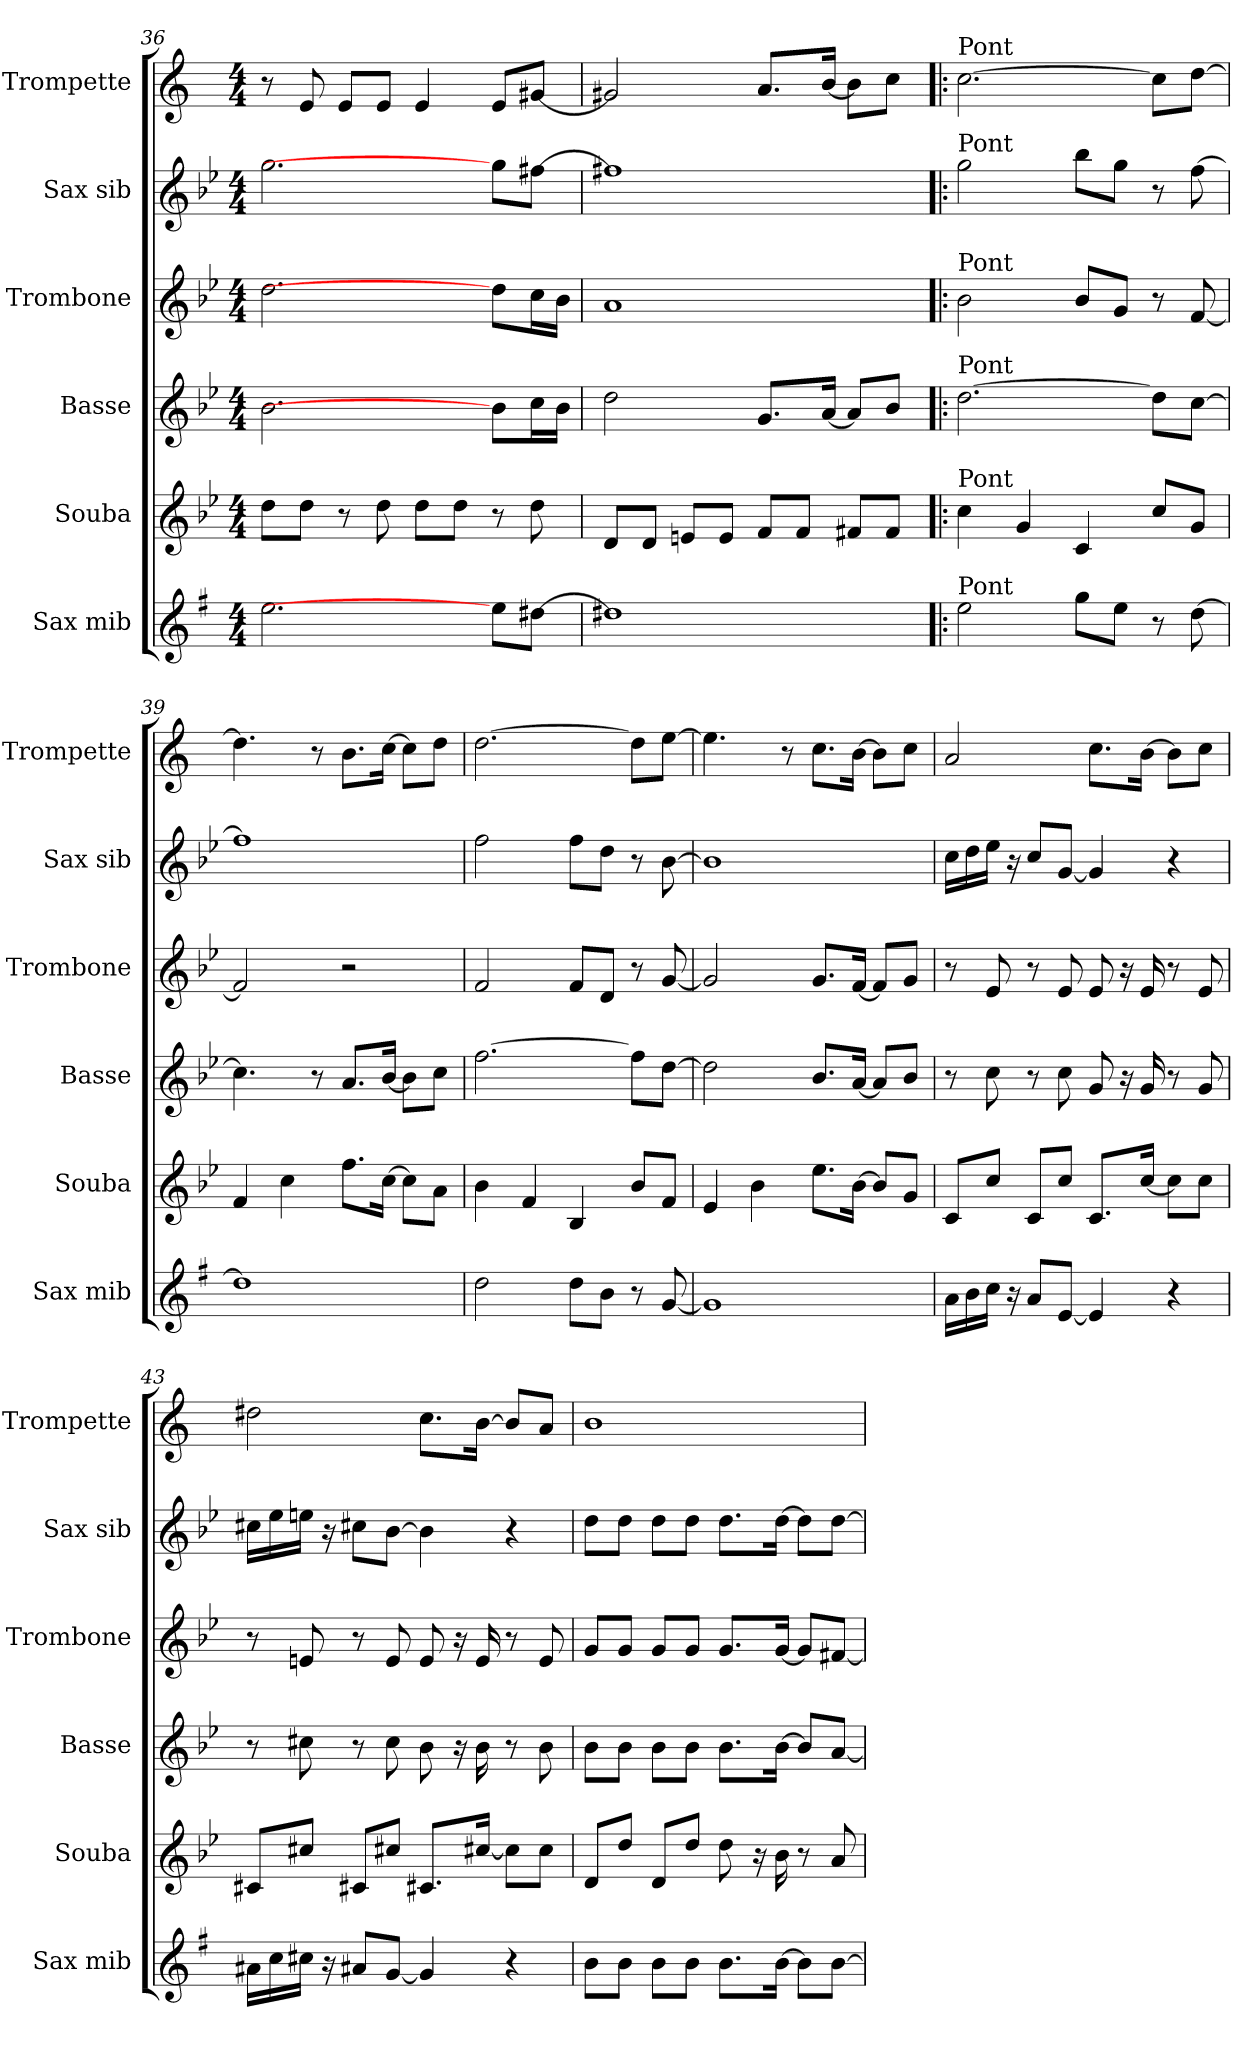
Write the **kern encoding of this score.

**kern	**kern	**kern	**kern	**kern	**kern
*part6	*part5	*part4	*part3	*part2	*part1
*staff6	*staff5	*staff4	*staff3	*staff2	*staff1
*I"Sax mib	*I"Souba	*I"Basse	*I"Trombone	*I"Sax sib	*I"Trompette
*I'Sax mib	*I'Souba	*I'Basse	*I'Trombone	*I'Sax sib	*I'Trompette
*clefG2	*clefG2	*clefG2	*clefG2	*clefG2	*clefG2
*ITrd5c9	*ITrd15c26	*ITrd8c14	*ITrd8c14	*ITrd8c14	*ITrd1c2
*k[b-e-]	*k[b-e-]	*k[b-e-]	*k[b-e-]	*k[b-e-]	*k[b-e-]
*M4/4	*M4/4	*M4/4	*M4/4	*M4/4	*M4/4
=36	=36	=36	=36	=36	=36
2.g	8DL	2.B-	2.d	2.g	8r
.	8DJ	.	.	.	8d
.	8r	.	.	.	8dL
.	8D	.	.	.	8dJ
.	8DL	.	.	.	4d
.	8DJ	.	.	.	.
8gL]	8r	8B-L]	8dL]	8gL]	8dL
[8f#XJ	8D	16cL	16cL	[8f#XJ	[8f#XJ
.	.	16B-JJ	16B-JJ	.	.
=37	=37	=37	=37	=37	=37
1f#X]	8DDL	2d	1A	1f#X]	2f#X]
.	8DDJ	.	.	.	.
.	8EEnL	.	.	.	.
.	8EEJ	.	.	.	.
.	8FFL	8.GL	.	.	8.gL
.	8FFJ	.	.	.	.
.	.	[16AJk	.	.	[16aJk
.	8FF#XL	8AL]	.	.	8aL]
.	8FF#J	8B-J	.	.	8b-J
=38!|:	=38!|:	=38!|:	=38!|:	=38!|:	=38!|:
!	!	!	!	!	!LO:TX:t=Pont
!	!	!	!	!LO:TX:t=Pont	!
!	!	!	!LO:TX:t=Pont	!	!
!	!	!LO:TX:t=Pont	!	!	!
!	!LO:TX:t=Pont	!	!	!	!
!LO:TX:t=Pont	!	!	!	!	!
2g	4C	[2.d	2B-	2g	[2.b-
.	4GG	.	.	.	.
8b-L	4CC	.	8B-L	8b-L	.
8gJ	.	.	8GJ	8gJ	.
8r	8CL	8dL]	8r	8r	8b-L]
[8f	8GGJ	[8cJ	[8F	[8f	[8ccJ
=39	=39	=39	=39	=39	=39
1f]	4FF	4.c]	2F]	1f]	4.cc]
.	4C	.	.	.	.
.	.	8r	.	.	8r
.	8.FL	8.AL	2r	.	8.aL
.	[16CJk	[16B-Jk	.	.	[16b-Jk
.	8CL]	8B-L]	.	.	8b-L]
.	8AAJ	8cJ	.	.	8ccJ
=40	=40	=40	=40	=40	=40
2f	4BB-	[2.f	2F	2f	[2.cc
.	4FF	.	.	.	.
8fL	4BBB-	.	8FL	8fL	.
8dJ	.	.	8DJ	8dJ	.
8r	8BB-L	8fL]	8r	8r	8ccL]
[8B-	8FFJ	[8dJ	[8G	[8B-	[8ddJ
=41	=41	=41	=41	=41	=41
1B-]	4EE-	2d]	2G]	1B-]	4.dd]
.	4BB-	.	.	.	.
.	.	.	.	.	8r
.	8.E-L	8.B-L	8.GL	.	8.b-L
.	[16BB-Jk	[16AJk	[16FJk	.	[16aJk
.	8BB-L]	8AL]	8FL]	.	8aL]
.	8GGJ	8B-J	8GJ	.	8b-J
=42	=42	=42	=42	=42	=42
16cLL	8CCL	8r	8r	16cLL	2g
16d	.	.	.	16d	.
16e-JJ	8CJ	8c	8E-	16e-JJ	.
16r	.	.	.	16r	.
8cL	8CCL	8r	8r	8cL	.
[8GJ	8CJ	8c	8E-	[8GJ	.
4G]	8.CCL	8G	8E-	4G]	8.b-L
.	.	16r	16r	.	.
.	[16CJk	16G	16E-	.	[16aJk
4r	8CL]	8r	8r	4r	8aL]
.	8CJ	8G	8E-	.	8b-J
=43	=43	=43	=43	=43	=43
16c#XLL	8CC#XL	8r	8r	16c#XLL	2cc#X
16e-	.	.	.	16e-	.
16enJJ	8C#XJ	8c#X	8En	16enJJ	.
16r	.	.	.	16r	.
8c#XL	8CC#XL	8r	8r	8c#XL	.
[8B-J	8C#XJ	8c#	8E	[8B-J	.
4B-]	8.CC#XL	8B-	8E	4B-]	8.b-L
.	.	16r	16r	.	.
.	[16C#XJk	16B-	16E	.	[16aJk
4r	8C#L]	8r	8r	4r	8aL]
.	8C#J	8B-	8E	.	8gJ
=44	=44	=44	=44	=44	=44
8dL	8DDL	8B-L	8GL	8dL	1a
8dJ	8DJ	8B-J	8GJ	8dJ	.
8dL	8DDL	8B-L	8GL	8dL	.
8dJ	8DJ	8B-J	8GJ	8dJ	.
8.dL	8D	8.B-L	8.GL	8.dL	.
.	16r	.	.	.	.
[16dJk	16BB-	[16B-Jk	[16GJk	[16dJk	.
8dL]	8r	8B-L]	8GL]	8dL]	.
[8dJ	8AA	[8AJ	[8F#XJ	[8dJ	.
=	=	=	=	=	=
*-	*-	*-	*-	*-	*-
